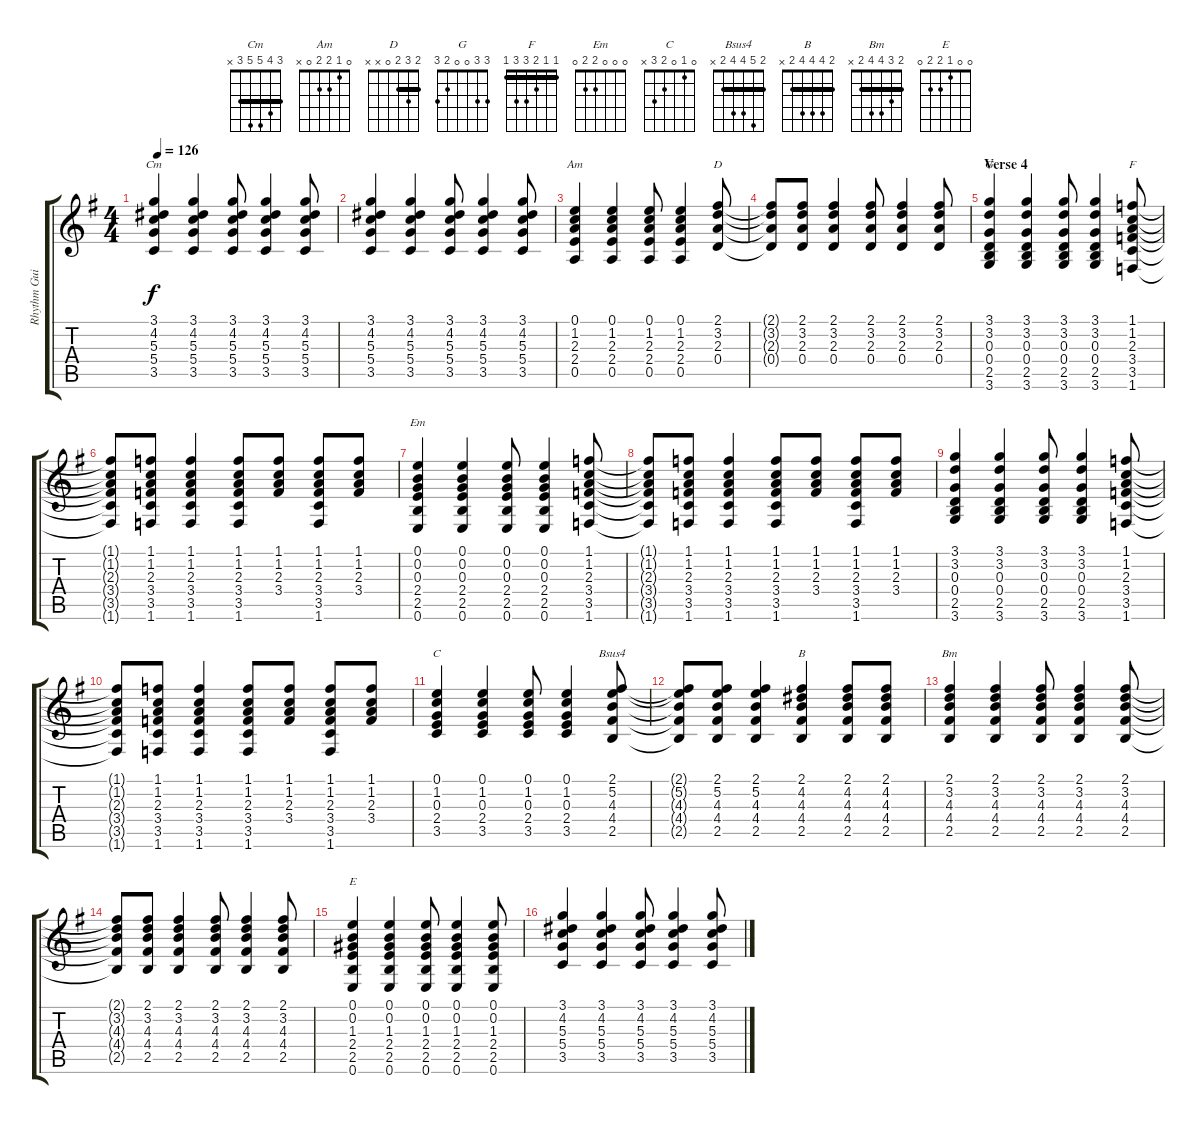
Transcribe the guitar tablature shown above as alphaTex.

\track ("Rhythm Guitar" "Rhythm Gui") {instrument acousticguitarsteel}
\staff {score tabs}
\tuning (E4 B3 G3 D3 A2 E2) {hide}
\chord ("Cm" 3 4 5 5 3 x) {barre 3}
\chord ("Am" 0 1 2 2 0 x)
\chord ("D" 2 3 2 0 x x) {barre 2}
\chord ("G" 3 3 0 0 2 3)
\chord ("F" 1 1 2 3 3 1) {barre 1}
\chord ("Em" 0 0 0 2 2 0)
\chord ("C" 0 1 0 2 3 x)
\chord ("Bsus4" 2 5 4 4 2 x) {barre 2}
\chord ("B" 2 4 4 4 2 x) {barre 2}
\chord ("Bm" 2 3 4 4 2 x) {barre 2}
\chord ("E" 0 0 1 2 2 0)
\ts (4 4)
\tempo 126
\clef g2
\ks g
(3.1 4.2 5.3 5.4 3.5).4{ch "Cm" dy f} (3.1 4.2 5.3 5.4 3.5).4 (3.1 4.2 5.3 5.4 3.5).8 (3.1 4.2 5.3 5.4 3.5).4 (3.1 4.2 5.3 5.4 3.5).8 |
(3.1 4.2 5.3 5.4 3.5).4 (3.1 4.2 5.3 5.4 3.5).4 (3.1 4.2 5.3 5.4 3.5).8 (3.1 4.2 5.3 5.4 3.5).4 (3.1 4.2 5.3 5.4 3.5).8 |
(0.1 1.2 2.3 2.4 0.5).4{ch "Am"} (0.1 1.2 2.3 2.4 0.5).4 (0.1 1.2 2.3 2.4 0.5).8 (0.1 1.2 2.3 2.4 0.5).4 (2.1 3.2 2.3 0.4).8{ch "D"} |
(2.1{t} 3.2{t} 2.3{t} 0.4{t}).8 (2.1 3.2 2.3 0.4).8 (2.1 3.2 2.3 0.4).4 (2.1 3.2 2.3 0.4).8 (2.1 3.2 2.3 0.4).4 (2.1 3.2 2.3 0.4).8 |
\section ("" "Verse 4")
(3.1 3.2 0.3 0.4 2.5 3.6).4{ch "G"} (3.1 3.2 0.3 0.4 2.5 3.6).4 (3.1 3.2 0.3 0.4 2.5 3.6).8 (3.1 3.2 0.3 0.4 2.5 3.6).4 (1.1 1.2 2.3 3.4 3.5 1.6).8{ch "F"} |
(1.1{t} 1.2{t} 2.3{t} 3.4{t} 3.5{t} 1.6{t}).8 (1.1 1.2 2.3 3.4 3.5 1.6).8 (1.1 1.2 2.3 3.4 3.5 1.6).4 (1.1 1.2 2.3 3.4 3.5 1.6).8 (1.1 1.2 2.3 3.4).8 (1.1 1.2 2.3 3.4 3.5 1.6).8 (1.1 1.2 2.3 3.4).8 |
(0.1 0.2 0.3 2.4 2.5 0.6).4{ch "Em"} (0.1 0.2 0.3 2.4 2.5 0.6).4 (0.1 0.2 0.3 2.4 2.5 0.6).8 (0.1 0.2 0.3 2.4 2.5 0.6).4 (1.1 1.2 2.3 3.4 3.5 1.6).8 |
(1.1{t} 1.2{t} 2.3{t} 3.4{t} 3.5{t} 1.6{t}).8 (1.1 1.2 2.3 3.4 3.5 1.6).8 (1.1 1.2 2.3 3.4 3.5 1.6).4 (1.1 1.2 2.3 3.4 3.5 1.6).8 (1.1 1.2 2.3 3.4).8 (1.1 1.2 2.3 3.4 3.5 1.6).8 (1.1 1.2 2.3 3.4).8 |
(3.1 3.2 0.3 0.4 2.5 3.6).4 (3.1 3.2 0.3 0.4 2.5 3.6).4 (3.1 3.2 0.3 0.4 2.5 3.6).8 (3.1 3.2 0.3 0.4 2.5 3.6).4 (1.1 1.2 2.3 3.4 3.5 1.6).8 |
(1.1{t} 1.2{t} 2.3{t} 3.4{t} 3.5{t} 1.6{t}).8 (1.1 1.2 2.3 3.4 3.5 1.6).8 (1.1 1.2 2.3 3.4 3.5 1.6).4 (1.1 1.2 2.3 3.4 3.5 1.6).8 (1.1 1.2 2.3 3.4).8 (1.1 1.2 2.3 3.4 3.5 1.6).8 (1.1 1.2 2.3 3.4).8 |
(0.1 1.2 0.3 2.4 3.5).4{ch "C"} (0.1 1.2 0.3 2.4 3.5).4 (0.1 1.2 0.3 2.4 3.5).8 (0.1 1.2 0.3 2.4 3.5).4 (2.1 5.2 4.3 4.4 2.5).8{ch "Bsus4"} |
(2.1{t} 5.2{t} 4.3{t} 4.4{t} 2.5{t}).8 (2.1 5.2 4.3 4.4 2.5).8 (2.1 5.2 4.3 4.4 2.5).4 (2.1 4.2 4.3 4.4 2.5).4{ch "B"} (2.1 4.2 4.3 4.4 2.5).8 (2.1 4.2 4.3 4.4 2.5).8 |
(2.1 3.2 4.3 4.4 2.5).4{ch "Bm"} (2.1 3.2 4.3 4.4 2.5).4 (2.1 3.2 4.3 4.4 2.5).8 (2.1 3.2 4.3 4.4 2.5).4 (2.1 3.2 4.3 4.4 2.5).8 |
(2.1{t} 3.2{t} 4.3{t} 4.4{t} 2.5{t}).8 (2.1 3.2 4.3 4.4 2.5).8 (2.1 3.2 4.3 4.4 2.5).4 (2.1 3.2 4.3 4.4 2.5).8 (2.1 3.2 4.3 4.4 2.5).4 (2.1 3.2 4.3 4.4 2.5).8 |
(0.1 0.2 1.3 2.4 2.5 0.6).4{ch "E"} (0.1 0.2 1.3 2.4 2.5 0.6).4 (0.1 0.2 1.3 2.4 2.5 0.6).8 (0.1 0.2 1.3 2.4 2.5 0.6).4 (0.1 0.2 1.3 2.4 2.5 0.6).8 |
(3.1 4.2 5.3 5.4 3.5).4 (3.1 4.2 5.3 5.4 3.5).4 (3.1 4.2 5.3 5.4 3.5).8 (3.1 4.2 5.3 5.4 3.5).4 (3.1 4.2 5.3 5.4 3.5).8
